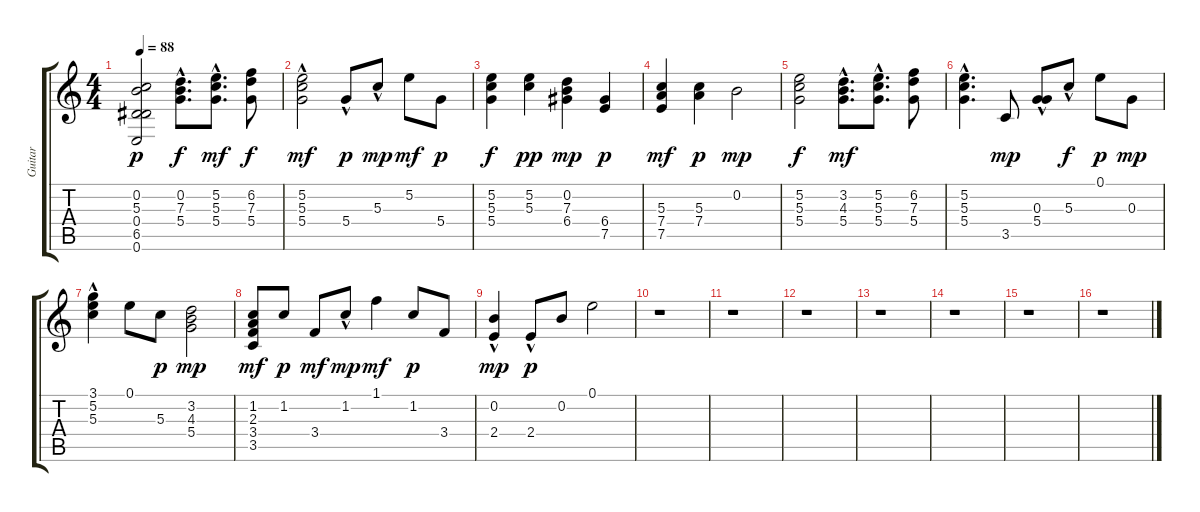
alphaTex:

\track ("Guitar" "Guitar") {instrument acousticguitarnylon}
\staff {score tabs}
\tuning (E4 B3 G3 D3 A2 E2) {hide}
\ts (4 4)
\tempo 88
\clef g2
\ks c
(0.2 5.3 0.4 6.5 0.6).2{dy p} (0.2{hac} 7.3{hac} 5.4).8{d dy f} (5.2{hac} 5.3{hac} 5.4).8{d dy mf} (6.2 7.3 5.4).8{dy f} |
(5.2{hac} 5.3 5.4).2{dy mf} 5.4{hac}.8{dy p} 5.3{hac}.8{dy mp} 5.2.8{dy mf} 5.4.8{dy p} |
(5.2 5.3 5.4).4{dy f} (5.2 5.3).4{dy pp} (0.2 7.3 6.4).4{dy mp} (6.4 7.5).4{dy p} |
(5.3 7.4 7.5).4{dy mf} (5.3 7.4).4{dy p} 0.2.2{dy mp} |
(5.2 5.3 5.4).2{dy f} (3.2{hac} 4.3{hac} 5.4{hac}).8{d dy mf} (5.2{hac} 5.3{hac} 5.4{hac}).8{d} (6.2 7.3 5.4).8 |
(5.2{hac} 5.3 5.4).4{d} 3.5.8{dy mp} (0.3{hac} 5.4{hac}).8 5.3{hac}.8{dy f} 0.1.8{dy p} 0.3.8{dy mp} |
(3.1 5.2 5.3{hac}).4 0.1.8 5.3.8{dy p} (3.2 4.3 5.4).2{dy mp} |
(1.2 2.3 3.4 3.5).8{dy mf} 1.2.8{dy p} 3.4.8{dy mf} 1.2{hac}.8{dy mp} 1.1.4{dy mf} 1.2.8{dy p} 3.4.8 |
(0.2{hac} 2.4).4{dy mp} 2.4{hac}.8{dy p} 0.2.8 0.1.2 |
r.1 |
r.1 |
r.1 |
r.1 |
r.1 |
r.1 |
r.1
